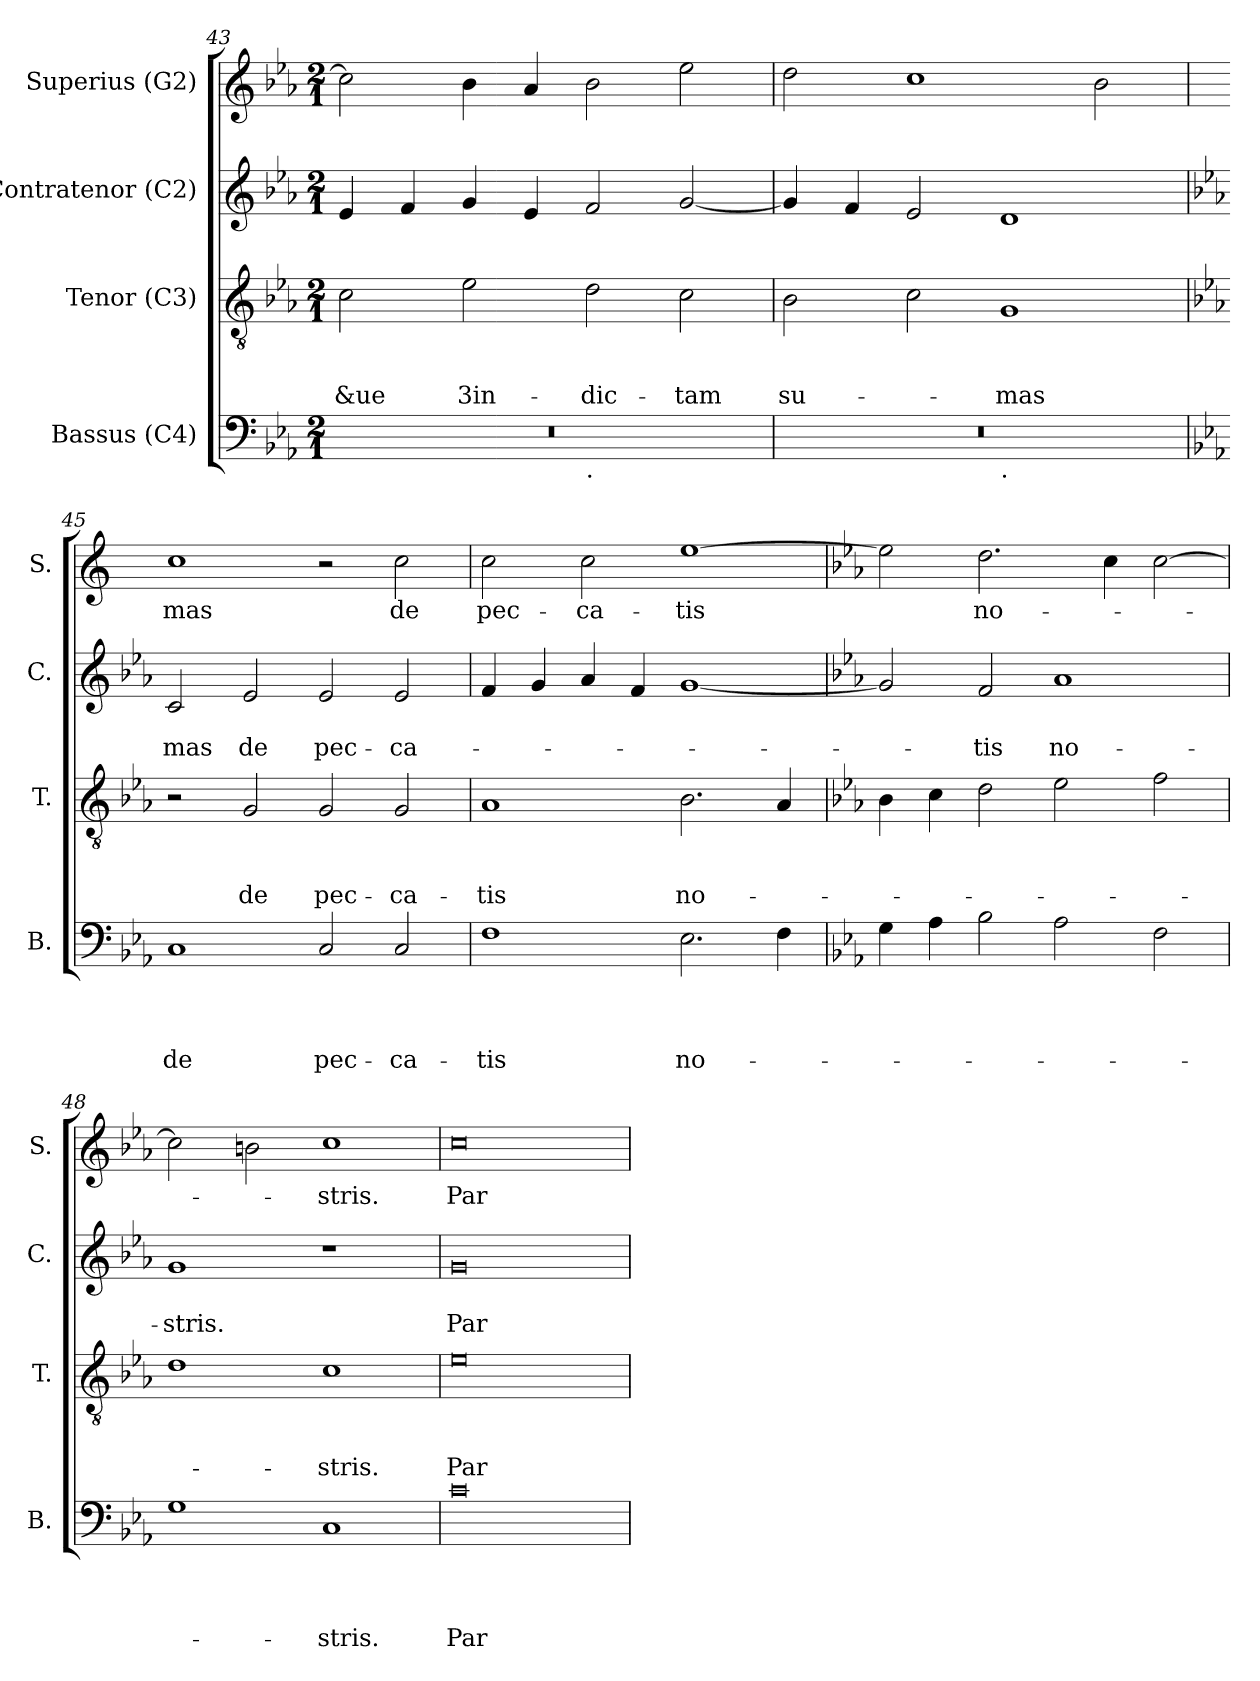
**kern	**text	**text	**text	**text	**kern	**text	**text	**text	**kern	**text	**text	**kern	**text
*part4	*part4	*part4	*part4	*part4	*part3	*part3	*part3	*part3	*part2	*part2	*part2	*part1	*part1
*staff4	*staff4	*staff4	*staff4	*staff4	*staff3	*staff3	*staff3	*staff3	*staff2	*staff2	*staff2	*staff1	*staff1
*I"Bassus (C4)	*	*	*	*	*I"Tenor (C3)	*	*	*	*I"Contratenor (C2)	*	*	*I"Superius (G2)	*
*I'B.	*	*	*	*	*I'T.	*	*	*	*I'C.	*	*	*I'S.	*
*clefF4	*	*	*	*	*clefGv2	*	*	*	*clefG2	*	*	*clefG2	*
*k[b-e-a-]	*	*	*	*	*k[b-e-a-]	*	*	*	*k[b-e-a-]	*	*	*k[b-e-a-]	*
*E-:	*	*	*	*	*E-:	*	*	*	*E-:	*	*	*E-:	*
*M2/1	*	*	*	*	*M2/1	*	*	*	*M2/1	*	*	*M2/1	*
=43	=43	=43	=43	=43	=43	=43	=43	=43	=43	=43	=43	=43	=43
!	!	!	!	!	!	!	!	!LO:LY:b	!	!	!	!	!
*^	*	*	*	*	*	*	*	*	*	*	*	*	*
0r	1ryy	.	.	.	.	2c\	.	.	-&ue	4e-/	.	.	2cc\]	.
.	.	.	.	.	.	.	.	.	.	4f/	.	.	.	.
!	!	!	!	!	!	!	!	!	!LO:LY:b	!	!	!	!	!
.	.	.	.	.	.	2e-\	.	.	3in-	4g/	.	.	4b-\	.
.	.	.	.	.	.	.	.	.	.	4e-/	.	.	4a-/	.
!	!LO:TX:b:t=.	!	!	!	!	!	!	!	!	!	!	!	!	!
!	!	!	!	!	!	!	!	!	!LO:LY:b	!	!	!	!	!
.	1ryy	.	.	.	.	2d\	.	.	-dic-	2f/	.	.	2b-\	.
!	!	!	!	!	!	!	!	!	!LO:LY:b	!	!	!	!	!
.	.	.	.	.	.	2c\	.	.	-tam	[>2g/	.	.	2ee-\	.
!!LO:PB:g=z
=44	=44	=44	=44	=44	=44	=44	=44	=44	=44	=44	=44	=44	=44	=44
!	!	!	!	!	!	!	!	!	!LO:LY:b	!	!	!	!	!
0r	1ryy	.	.	.	.	2B-\	.	.	su-	4g/]	.	.	2dd\	.
.	.	.	.	.	.	.	.	.	.	4f/	.	.	.	.
.	.	.	.	.	.	2c\	.	.	.	2e-/	.	.	1cc	.
!	!LO:TX:b:t=.	!	!	!	!	!	!	!	!	!	!	!	!	!
!	!	!	!	!	!	!	!	!	!LO:LY:b	!	!	!	!	!
.	1ryy	.	.	.	.	1G	.	.	-mas	1d	.	.	.	.
.	.	.	.	.	.	.	.	.	.	.	.	.	2b-\	.
*v	*v	*	*	*	*	*	*	*	*	*	*	*	*	*
=45	=45	=45	=45	=45	=45	=45	=45	=45	=45	=45	=45	=45	=45
*	*	*	*	*	*	*	*	*	*	*	*	*k[]	*
*	*	*	*	*	*	*	*	*	*	*	*	*C:	*
*^	*	*	*	*	*	*	*	*	*	*	*	*	*
!	!	!	!	!	!LO:LY:b	!	!	!	!	!	!	!LO:LY:b	!	!LO:LY:b
*v	*v	*	*	*	*	*	*	*	*	*	*	*	*	*
1C	.	.	.	de	2r	.	.	.	2c/	.	-mas	1cc	-mas
!	!	!	!	!	!	!	!	!LO:LY:b	!	!	!LO:LY:b	!	!
.	.	.	.	.	2G/	.	.	de	2e-/	.	de	.	.
!	!	!	!	!LO:LY:b	!	!	!	!LO:LY:b	!	!	!LO:LY:b	!	!
2C/	.	.	.	pec-	2G/	.	.	pec-	2e-/	.	pec-	2r	.
!	!	!	!	!LO:LY:b	!	!	!	!LO:LY:b	!	!	!LO:LY:b	!	!LO:LY:b
2C/	.	.	.	-ca-	2G/	.	.	-ca-	2e-/	.	-ca-	2cc\	de
=46	=46	=46	=46	=46	=46	=46	=46	=46	=46	=46	=46	=46	=46
!	!	!	!	!LO:LY:b	!	!	!	!LO:LY:b	!	!	!	!	!LO:LY:b
1F	.	.	.	-tis	1A-	.	.	-tis	4f/	.	.	2cc\	pec-
.	.	.	.	.	.	.	.	.	4g/	.	.	.	.
!	!	!	!	!	!	!	!	!	!	!	!	!	!LO:LY:b
.	.	.	.	.	.	.	.	.	4a-/	.	.	2cc\	-ca-
.	.	.	.	.	.	.	.	.	4f/	.	.	.	.
!	!	!	!	!LO:LY:b	!	!	!	!LO:LY:b	!	!	!	!	!LO:LY:b
2.E-\	.	.	.	no-	2.B-\	.	.	no-	[<1g	.	.	[<1ee	-tis
4F\	.	.	.	.	4A-/	.	.	.	.	.	.	.	.
!!LO:LB:g=z
=47	=47	=47	=47	=47	=47	=47	=47	=47	=47	=47	=47	=47	=47
*	*	*	*	*	*	*	*	*	*	*	*	*k[b-e-a-]	*
*	*	*	*	*	*	*	*	*	*	*	*	*E-:	*
4G\	.	.	.	.	4B-\	.	.	.	2g/]	.	.	2ee\]	.
4A-\	.	.	.	.	4c\	.	.	.	.	.	.	.	.
!	!	!	!	!	!	!	!	!	!	!	!LO:LY:b	!	!LO:LY:b
2B-\	.	.	.	.	2d\	.	.	.	2f/	.	-tis	2.dd\	no-
!	!	!	!	!	!	!	!	!	!	!	!LO:LY:b	!	!
2A-\	.	.	.	.	2e-\	.	.	.	1a-	.	no-	.	.
.	.	.	.	.	.	.	.	.	.	.	.	4cc\	.
2F\	.	.	.	.	2f\	.	.	.	.	.	.	[>2cc\	.
=48	=48	=48	=48	=48	=48	=48	=48	=48	=48	=48	=48	=48	=48
!	!	!	!	!	!	!	!	!	!	!	!LO:LY:b	!	!
1G	.	.	.	.	1d	.	.	.	1g	.	-stris.	2cc\]	.
.	.	.	.	.	.	.	.	.	.	.	.	2b\	.
!	!	!	!	!LO:LY:b	!	!	!	!LO:LY:b	!	!	!	!	!LO:LY:b
1C	.	.	.	-stris.	1c	.	.	-stris.	1r	.	.	1cc	-stris.
=49	=49	=49	=49	=49	=49	=49	=49	=49	=49	=49	=49	=49	=49
!	!	!	!	!LO:LY:b	!	!	!	!LO:LY:b	!	!	!LO:LY:b	!	!LO:LY:b
0c	.	.	.	Par-	0e-	.	.	Par-	0g	.	Par-	0cc	Par-
=	=	=	=	=	=	=	=	=	=	=	=	=	=
*-	*-	*-	*-	*-	*-	*-	*-	*-	*-	*-	*-	*-	*-
